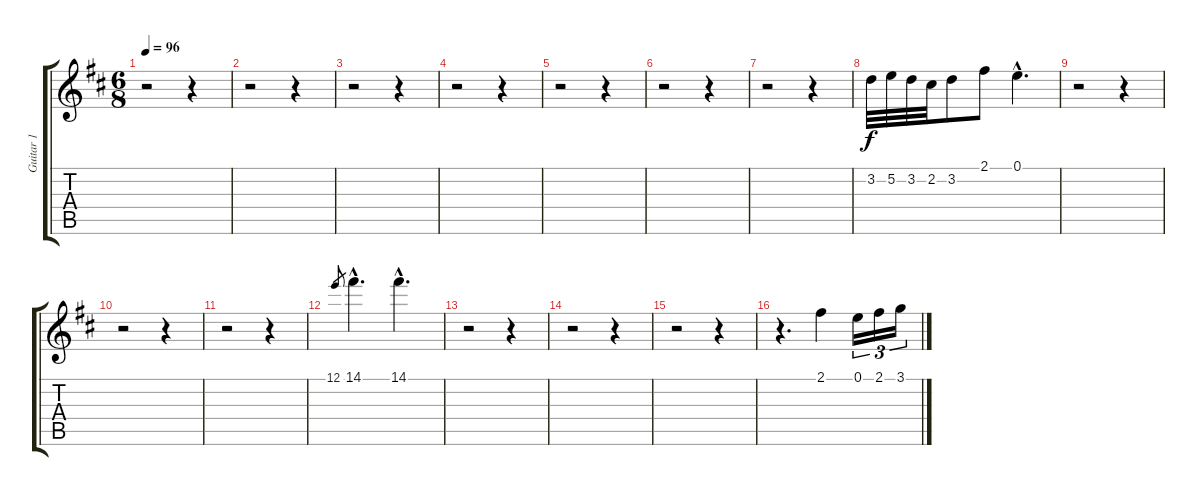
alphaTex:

\track ("Guitar 1" "Guitar 1") {instrument acousticguitarsteel}
\staff {score tabs}
\tuning (E4 B3 G3 D3 A2 E2) {hide}
\ts (6 8)
\tempo 96
\clef g2
\ks bminor
r.2{dy f} r.4 |
r.2 r.4 |
r.2 r.4 |
r.2 r.4 |
r.2 r.4 |
r.2 r.4 |
r.2 r.4 |
3.2.32 5.2.32 3.2.32 2.2.32 3.2.8 2.1.8 0.1{hac}.4{d} |
r.2 r.4 |
r.2 r.4 |
r.2 r.4 |
12.1.8{gr} 14.1{hac}.4{d} 14.1{hac}.4{d} |
r.2 r.4 |
r.2 r.4 |
r.2 r.4 |
r.4{d} 2.1.4 0.1.16{tu (3 2)} 2.1.16{tu (3 2)} 3.1.16{tu (3 2)}
